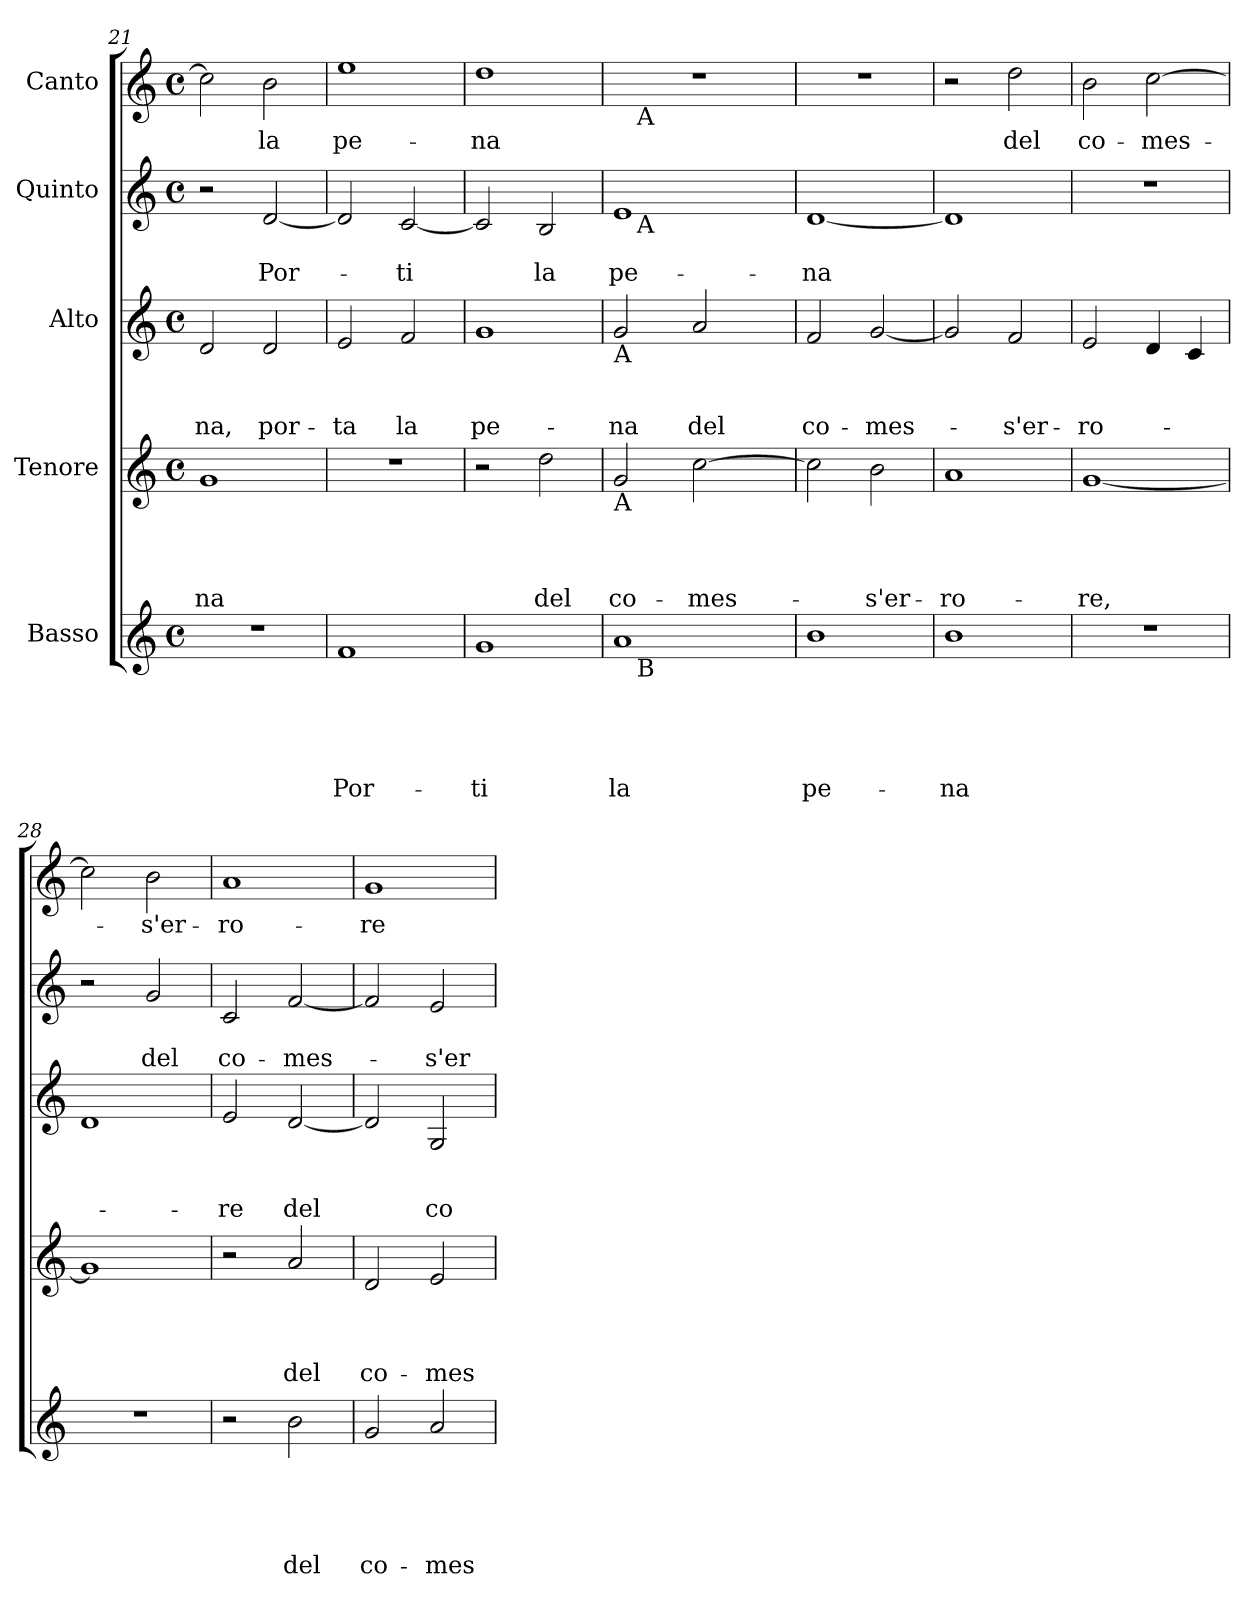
**kern	**text	**text	**text	**text	**text	**kern	**text	**text	**text	**text	**kern	**text	**text	**text	**kern	**text	**text	**kern	**text
*part5	*part5	*part5	*part5	*part5	*part5	*part4	*part4	*part4	*part4	*part4	*part3	*part3	*part3	*part3	*part2	*part2	*part2	*part1	*part1
*staff5	*staff5	*staff5	*staff5	*staff5	*staff5	*staff4	*staff4	*staff4	*staff4	*staff4	*staff3	*staff3	*staff3	*staff3	*staff2	*staff2	*staff2	*staff1	*staff1
*I"Basso	*	*	*	*	*	*I"Tenore	*	*	*	*	*I"Alto	*	*	*	*I"Quinto	*	*	*I"Canto	*
*clefG2	*	*	*	*	*	*clefG2	*	*	*	*	*clefG2	*	*	*	*clefG2	*	*	*clefG2	*
*k[]	*	*	*	*	*	*k[]	*	*	*	*	*k[]	*	*	*	*k[]	*	*	*k[]	*
*C:	*	*	*	*	*	*C:	*	*	*	*	*C:	*	*	*	*C:	*	*	*C:	*
*M4/4	*	*	*	*	*	*M4/4	*	*	*	*	*M4/4	*	*	*	*M4/4	*	*	*M4/4	*
*met(c)	*	*	*	*	*	*met(c)	*	*	*	*	*met(c)	*	*	*	*met(c)	*	*	*met(c)	*
=21	=21	=21	=21	=21	=21	=21	=21	=21	=21	=21	=21	=21	=21	=21	=21	=21	=21	=21	=21
!	!	!	!	!	!	!	!	!	!	!LO:LY:b	!	!	!	!LO:LY:b	!	!	!	!	!
1r	.	.	.	.	.	1g	.	.	.	-na	2d/	.	.	-na,	2r	.	.	2cc\]	.
!	!	!	!	!	!	!	!	!	!	!	!	!	!	!LO:LY:b	!	!	!LO:LY:b	!	!LO:LY:b
.	.	.	.	.	.	.	.	.	.	.	2d/	.	.	por-	[<2d/	.	Por-	2b\	la
=22	=22	=22	=22	=22	=22	=22	=22	=22	=22	=22	=22	=22	=22	=22	=22	=22	=22	=22	=22
!	!	!	!	!	!LO:LY:b	!	!	!	!	!	!	!	!	!LO:LY:b	!	!	!	!	!LO:LY:b
1f	.	.	.	.	Por-	1r	.	.	.	.	2e/	.	.	-ta	2d/]	.	.	1ee	pe-
!	!	!	!	!	!	!	!	!	!	!	!	!	!	!LO:LY:b	!	!	!LO:LY:b	!	!
.	.	.	.	.	.	.	.	.	.	.	2f/	.	.	la	[<2c/	.	-ti	.	.
=23	=23	=23	=23	=23	=23	=23	=23	=23	=23	=23	=23	=23	=23	=23	=23	=23	=23	=23	=23
!	!	!	!	!	!LO:LY:b	!	!	!	!	!	!	!	!	!LO:LY:b	!	!	!	!	!LO:LY:b
1g	.	.	.	.	-ti	2r	.	.	.	.	1g	.	.	pe-	2c/]	.	.	1dd	-na
!	!	!	!	!	!	!	!	!	!	!LO:LY:b	!	!	!	!	!	!	!LO:LY:b	!	!
.	.	.	.	.	.	2dd\	.	.	.	del	.	.	.	.	2B/	.	la	.	.
!!LO:LB:g=z
=24	=24	=24	=24	=24	=24	=24	=24	=24	=24	=24	=24	=24	=24	=24	=24	=24	=24	=24	=24
!	!	!	!	!	!	!	!	!	!	!	!LO:TX:b:t=A	!	!	!	!	!	!	!	!
!	!	!	!	!	!	!LO:TX:b:t=A	!	!	!	!	!	!	!	!	!	!	!	!	!
!	!	!	!	!	!LO:LY:b	!	!	!	!	!LO:LY:b	!	!	!	!LO:LY:b	!	!	!LO:LY:b	!	!
*^	*	*	*	*	*	*	*	*	*	*	*	*	*	*	*^	*	*	*^	*
1a	16.ryy	.	.	.	.	la	2g/	.	.	.	co-	2g/	.	.	-na	1e	16.ryy	.	pe-	1r	16.ryy	.
!	!	!	!	!	!	!	!	!	!	!	!	!	!	!	!	!	!	!	!	!	!LO:TX:b:t=A	!
!	!	!	!	!	!	!	!	!	!	!	!	!	!	!	!	!	!LO:TX:b:t=A	!	!	!	!	!
!	!LO:TX:b:t=B	!	!	!	!	!	!	!	!	!	!	!	!	!	!	!	!	!	!	!	!	!
.	2ryy	.	.	.	.	.	.	.	.	.	.	.	.	.	.	.	2ryy	.	.	.	2ryy	.
!	!	!	!	!	!	!	!	!	!	!	!LO:LY:b	!	!	!	!LO:LY:b	!	!	!	!	!	!	!
.	.	.	.	.	.	.	[>2cc\	.	.	.	-mes-	2a/	.	.	del	.	.	.	.	.	.	.
.	4ryy	.	.	.	.	.	.	.	.	.	.	.	.	.	.	.	4ryy	.	.	.	4ryy	.
.	8ryy	.	.	.	.	.	.	.	.	.	.	.	.	.	.	.	8ryy	.	.	.	8ryy	.
.	32ryy	.	.	.	.	.	.	.	.	.	.	.	.	.	.	.	32ryy	.	.	.	32ryy	.
=25	=25	=25	=25	=25	=25	=25	=25	=25	=25	=25	=25	=25	=25	=25	=25	=25	=25	=25	=25	=25	=25	=25
!	!	!	!	!	!	!LO:LY:b	!	!	!	!	!	!	!	!	!LO:LY:b	!	!	!	!LO:LY:b	!	!	!
*	*	*	*	*	*	*	*	*	*	*	*	*	*	*	*	*v	*v	*	*	*	*	*
*v	*v	*	*	*	*	*	*	*	*	*	*	*	*	*	*	*	*	*	*v	*v	*
1b	.	.	.	.	pe-	2cc\]	.	.	.	.	2f/	.	.	co-	[<1d	.	-na	1r	.
!	!	!	!	!	!	!	!	!	!	!LO:LY:b	!	!	!	!LO:LY:b	!	!	!	!	!
.	.	.	.	.	.	2b\	.	.	.	-s'er-	[<2g/	.	.	-mes-	.	.	.	.	.
=26	=26	=26	=26	=26	=26	=26	=26	=26	=26	=26	=26	=26	=26	=26	=26	=26	=26	=26	=26
!	!	!	!	!	!LO:LY:b	!	!	!	!	!LO:LY:b	!	!	!	!	!	!	!	!	!
1b	.	.	.	.	-na	1a	.	.	.	-ro-	2g/]	.	.	.	1d]	.	.	2r	.
!	!	!	!	!	!	!	!	!	!	!	!	!	!	!LO:LY:b	!	!	!	!	!LO:LY:b
.	.	.	.	.	.	.	.	.	.	.	2f/	.	.	-s'er-	.	.	.	2dd\	del
=27	=27	=27	=27	=27	=27	=27	=27	=27	=27	=27	=27	=27	=27	=27	=27	=27	=27	=27	=27
!	!	!	!	!	!	!	!	!	!	!LO:LY:b	!	!	!	!LO:LY:b	!	!	!	!	!LO:LY:b
1r	.	.	.	.	.	[<1g	.	.	.	-re,	2e/	.	.	-ro-	1r	.	.	2b\	co-
!	!	!	!	!	!	!	!	!	!	!	!	!	!	!	!	!	!	!	!LO:LY:b
.	.	.	.	.	.	.	.	.	.	.	4d/	.	.	.	.	.	.	[>2cc\	-mes-
.	.	.	.	.	.	.	.	.	.	.	4c/	.	.	.	.	.	.	.	.
=28	=28	=28	=28	=28	=28	=28	=28	=28	=28	=28	=28	=28	=28	=28	=28	=28	=28	=28	=28
1r	.	.	.	.	.	1g]	.	.	.	.	1d	.	.	.	2r	.	.	2cc\]	.
!	!	!	!	!	!	!	!	!	!	!	!	!	!	!	!	!	!LO:LY:b	!	!LO:LY:b
.	.	.	.	.	.	.	.	.	.	.	.	.	.	.	2g/	.	del	2b\	-s'er-
=29	=29	=29	=29	=29	=29	=29	=29	=29	=29	=29	=29	=29	=29	=29	=29	=29	=29	=29	=29
!	!	!	!	!	!	!	!	!	!	!	!	!	!	!LO:LY:b	!	!	!LO:LY:b	!	!LO:LY:b
2r	.	.	.	.	.	2r	.	.	.	.	2e/	.	.	-re	2c/	.	co-	1a	-ro-
!	!	!	!	!	!LO:LY:b	!	!	!	!	!LO:LY:b	!	!	!	!LO:LY:b	!	!	!LO:LY:b	!	!
2b\	.	.	.	.	del	2a/	.	.	.	del	[<2d/	.	.	del	[<2f/	.	-mes-	.	.
=30	=30	=30	=30	=30	=30	=30	=30	=30	=30	=30	=30	=30	=30	=30	=30	=30	=30	=30	=30
!	!	!	!	!	!LO:LY:b	!	!	!	!	!LO:LY:b	!	!	!	!	!	!	!	!	!LO:LY:b
2g/	.	.	.	.	co-	2d/	.	.	.	co-	2d/]	.	.	.	2f/]	.	.	1g	-re
!	!	!	!	!	!LO:LY:b	!	!	!	!	!LO:LY:b	!	!	!	!LO:LY:b	!	!	!LO:LY:b	!	!
2a/	.	.	.	.	-mes-	2e/	.	.	.	-mes-	2G/	.	.	co-	2e/	.	-s'er-	.	.
=	=	=	=	=	=	=	=	=	=	=	=	=	=	=	=	=	=	=	=
*-	*-	*-	*-	*-	*-	*-	*-	*-	*-	*-	*-	*-	*-	*-	*-	*-	*-	*-	*-
